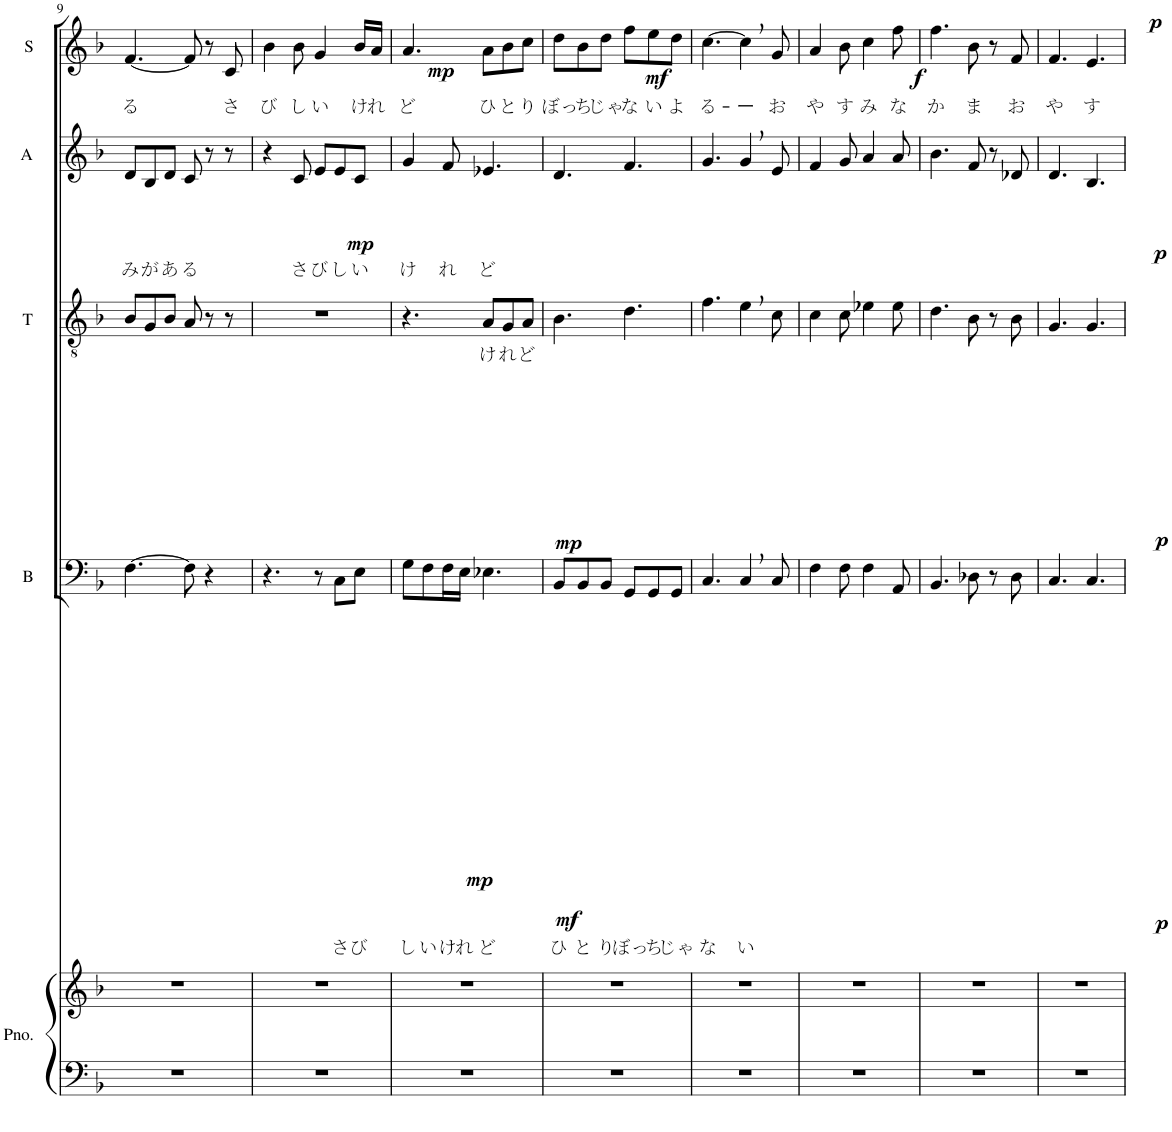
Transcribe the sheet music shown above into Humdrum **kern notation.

**kern	**kern	**kern	**text	**dynam	**kern	**text	**dynam	**kern	**text	**dynam	**kern	**text	**dynam
*part5	*part5	*part4	*part4	*part4	*part3	*part3	*part3	*part2	*part2	*part2	*part1	*part1	*part1
*staff6	*staff5	*staff4	*staff4	*staff4	*staff3	*staff3	*staff3	*staff2	*staff2	*staff2	*staff1	*staff1	*staff1
*I"Piano	*	*I"Bass	*	*	*I"Tenor	*	*	*I"Alto	*	*	*I"Soprano	*	*
*I'Pno.	*	*I'B	*	*	*I'T	*	*	*I'A	*	*	*I'S	*	*
!!LO:PB:g=z
*clefF4	*clefG2	*clefF4	*	*	*clefGv2	*	*	*clefG2	*	*	*clefG2	*	*
*k[b-]	*k[b-]	*k[b-]	*	*	*k[b-]	*	*	*k[b-]	*	*	*k[b-]	*	*
*M6/8	*M6/8	*M6/8	*	*	*M6/8	*	*	*M6/8	*	*	*M6/8	*	*
=9	=9	=9	=9	=9	=9	=9	=9	=9	=9	=9	=9	=9	=9
!	!	!	!	!	!	!	!	!	!LO:LY:b	!	!	!LO:LY:b	!
2.r	2.r	[4.F\	.	.	8B-/L	.	.	8d/L	み	.	[4.f/	る	.
!	!	!	!	!	!	!	!	!	!LO:LY:b	!	!	!	!
.	.	.	.	.	8G/	.	.	8B-/	が	.	.	.	.
!	!	!	!	!	!	!	!	!	!LO:LY:b	!	!	!	!
.	.	.	.	.	8B-/J	.	.	8d/J	あ	.	.	.	.
!	!	!	!	!	!	!	!	!	!LO:LY:b	!	!	!	!
.	.	8F\]	.	.	8A/	.	.	8c/	る	.	8f/]	.	.
.	.	4r	.	.	8r	.	.	8r	.	.	8r	.	.
!	!	!	!	!	!	!	!	!	!	!	!	!LO:LY:b	!LO:DY:b
.	.	.	.	.	8r	.	.	8r	.	.	8c/	さ	mp
=10	=10	=10	=10	=10	=10	=10	=10	=10	=10	=10	=10	=10	=10
!	!	!	!	!	!	!	!	!	!	!	!	!LO:LY:b	!
2.r	2.r	4.r	.	.	2.r	.	.	4r	.	.	4b-\	び	.
!	!	!	!	!	!	!	!	!	!LO:LY:b	!LO:DY:b	!	!LO:LY:b	!
.	.	.	.	.	.	.	.	8c/	さ	mp	8b-\	し	.
!	!	!	!	!	!	!	!	!	!LO:LY:b	!	!	!LO:LY:b	!
.	.	8r	.	.	.	.	.	8e/L	び	.	4g/	い	.
!	!	!	!LO:LY:b	!LO:DY:b	!	!	!	!	!LO:LY:b	!	!	!	!
.	.	8C\L	さ	mp	.	.	.	8e/	し	.	.	.	.
!	!	!	!LO:LY:b	!	!	!	!	!	!LO:LY:b	!	!	!LO:LY:b	!
.	.	8E\J	び	.	.	.	.	8c/J	い	.	16b-/LL	け	.
!	!	!	!	!	!	!	!	!	!	!	!	!LO:LY:b	!
.	.	.	.	.	.	.	.	.	.	.	16a/JJ	れ	.
=11	=11	=11	=11	=11	=11	=11	=11	=11	=11	=11	=11	=11	=11
!	!	!	!LO:LY:b	!	!	!	!	!	!LO:LY:b	!	!	!LO:LY:b	!
2.r	2.r	8G\L	し	.	4.r	.	.	4g/	け	.	4.a/	ど	.
!	!	!	!LO:LY:b	!	!	!	!	!	!	!	!	!	!
.	.	8F\	い	.	.	.	.	.	.	.	.	.	.
!	!	!	!LO:LY:b	!	!	!	!	!	!LO:LY:b	!	!	!	!
.	.	16F\L	け	.	.	.	.	8f/	れ	.	.	.	.
!	!	!	!LO:LY:b	!	!	!	!	!	!	!	!	!	!
.	.	16E\JJ	れ	.	.	.	.	.	.	.	.	.	.
!	!	!	!LO:LY:b	!	!	!LO:LY:b	!	!	!LO:LY:b	!	!	!LO:LY:b	!LO:DY:b
.	.	4.E-X\	ど	.	8A/L	け	.	4.e-X/	ど	.	8a\L	ひ	mf
!	!	!	!	!	!	!LO:LY:b	!	!	!	!	!	!LO:LY:b	!
.	.	.	.	.	8G/	れ	.	.	.	.	8b-\	と	.
!	!	!	!	!	!	!LO:LY:b	!	!	!	!	!	!LO:LY:b	!
.	.	.	.	.	8A/J	ど	.	.	.	.	8cc\J	り	.
=12	=12	=12	=12	=12	=12	=12	=12	=12	=12	=12	=12	=12	=12
!	!	!	!LO:LY:b	!LO:DY:b	!	!	!LO:DY:b	!	!	!	!	!LO:LY:b	!
2.r	2.r	8BB-/L	ひ	mf	4.B-\	.	mp	4.d/	.	.	8dd\L	ぼっ	.
!	!	!	!LO:LY:b	!	!	!	!	!	!	!	!	!LO:LY:b	!
.	.	8BB-/	と	.	.	.	.	.	.	.	8b-\	ち	.
!	!	!	!LO:LY:b	!	!	!	!	!	!	!	!	!LO:LY:b	!
.	.	8BB-/J	り	.	.	.	.	.	.	.	8dd\J	じゃ	.
!	!	!	!LO:LY:b	!	!	!	!	!	!	!	!	!LO:LY:b	!
.	.	8GG/L	ぼっ	.	4.d\	.	.	4.f/	.	.	8ff\L	な	.
!	!	!	!LO:LY:b	!	!	!	!	!	!	!	!	!LO:LY:b	!
.	.	8GG/	ち	.	.	.	.	.	.	.	8ee\	い	.
!	!	!	!LO:LY:b	!	!	!	!	!	!	!	!	!LO:LY:b	!
.	.	8GG/J	じゃ	.	.	.	.	.	.	.	8dd\J	よ	.
=13	=13	=13	=13	=13	=13	=13	=13	=13	=13	=13	=13	=13	=13
!	!	!	!LO:LY:b	!	!	!	!	!	!	!	!	!LO:LY:b	!
2.r	2.r	4.C/	な	.	4.f\	.	.	4.g/	.	.	[4.cc\	る-	.
!	!	!	!LO:LY:b	!	!	!	!	!	!	!	!	!LO:LY:b	!
.	.	4C,/	い	.	4e,\	.	.	4g,/	.	.	4cc,\]	ー	.
!	!	!	!	!	!	!	!	!	!	!	!	!LO:LY:b	!LO:DY:b
.	.	8C/	.	.	8c\	.	.	8e/	.	.	8g/	お	f
=14	=14	=14	=14	=14	=14	=14	=14	=14	=14	=14	=14	=14	=14
!	!	!	!	!	!	!	!	!	!	!	!	!LO:LY:b	!
2.r	2.r	4F\	.	.	4c\	.	.	4f/	.	.	4a/	や	.
!	!	!	!	!	!	!	!	!	!	!	!	!LO:LY:b	!
.	.	8F\	.	.	8c\	.	.	8g/	.	.	8b-\	す	.
!	!	!	!	!	!	!	!	!	!	!	!	!LO:LY:b	!
.	.	4F\	.	.	4e-X\	.	.	4a/	.	.	4cc\	み	.
!	!	!	!	!	!	!	!	!	!	!	!	!LO:LY:b	!
.	.	8AA/	.	.	8e-\	.	.	8a/	.	.	8ff\	な	.
=15	=15	=15	=15	=15	=15	=15	=15	=15	=15	=15	=15	=15	=15
!	!	!	!	!	!	!	!	!	!	!	!	!LO:LY:b	!
2.r	2.r	4.BB-/	.	.	4.d\	.	.	4.b-\	.	.	4.ff\	か	.
!	!	!	!	!	!	!	!	!	!	!	!	!LO:LY:b	!
.	.	8D-X\	.	.	8B-\	.	.	8f/	.	.	8b-\	ま	.
.	.	8r	.	.	8r	.	.	8r	.	.	8r	.	.
!	!	!	!	!LO:DY:b	!	!	!LO:DY:b	!	!	!LO:DY:b	!	!LO:LY:b	!LO:DY:b
.	.	8D-\	.	p	8B-\	.	p	8d-X/	.	p	8f/	お	p
=16	=16	=16	=16	=16	=16	=16	=16	=16	=16	=16	=16	=16	=16
!	!	!	!	!	!	!	!	!	!	!	!	!LO:LY:b	!
2.r	2.r	4.C/	.	.	4.G/	.	.	4.d/	.	.	4.f/	や	.
!	!	!	!	!	!	!	!	!	!	!	!	!LO:LY:b	!
.	.	4.C/	.	.	4.G/	.	.	4.B-/	.	.	4.e/	す	.
=	=	=	=	=	=	=	=	=	=	=	=	=	=
*-	*-	*-	*-	*-	*-	*-	*-	*-	*-	*-	*-	*-	*-
